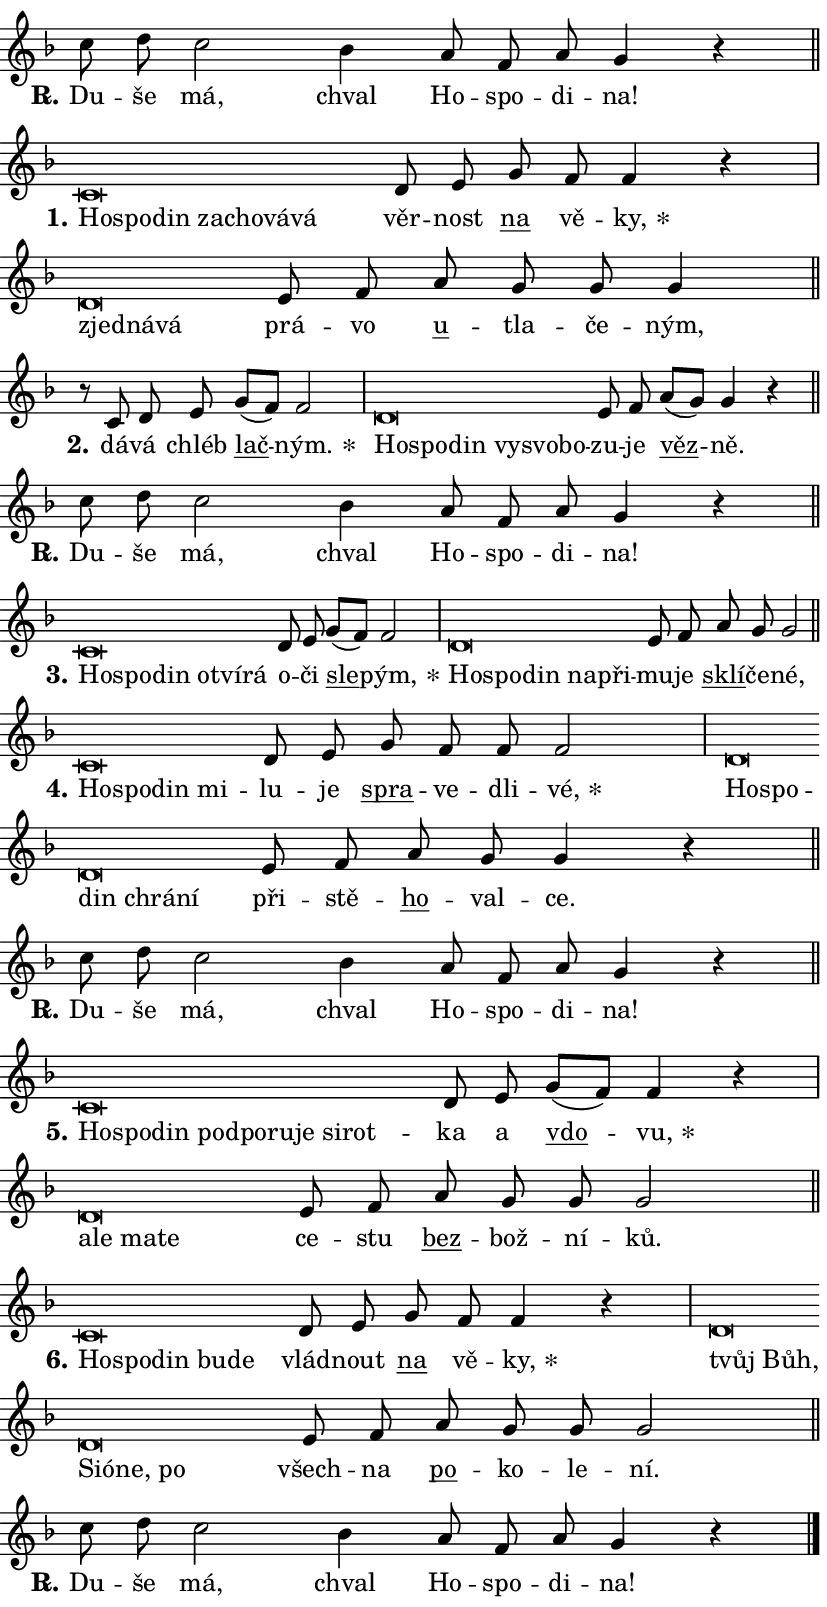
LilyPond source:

\version "2.24.0"
\header { tagline = "" }
\paper {
  indent = 0\cm
  top-margin = 0\cm
  right-margin = 0.13\cm % to fit lyric hyphens
  bottom-margin = 0\cm
  left-margin = 0\cm
  paper-width = 14\cm
  page-breaking = #ly:one-page-breaking
  system-system-spacing.basic-distance = #11
  score-system-spacing.basic-distance = #11
  ragged-last = ##f
}


%% Author: Thomas Morley
%% https://lists.gnu.org/archive/html/lilypond-user/2020-05/msg00002.html
#(define (line-position grob)
"Returns position of @var[grob} in current system:
   @code{'start}, if at first time-step
   @code{'end}, if at last time-step
   @code{'middle} otherwise
"
  (let* ((col (ly:item-get-column grob))
         (ln (ly:grob-object col 'left-neighbor))
         (rn (ly:grob-object col 'right-neighbor))
         (col-to-check-left (if (ly:grob? ln) ln col))
         (col-to-check-right (if (ly:grob? rn) rn col))
         (break-dir-left
           (and
             (ly:grob-property col-to-check-left 'non-musical #f)
             (ly:item-break-dir col-to-check-left)))
         (break-dir-right
           (and
             (ly:grob-property col-to-check-right 'non-musical #f)
             (ly:item-break-dir col-to-check-right))))
        (cond ((eqv? 1 break-dir-left) 'start)
              ((eqv? -1 break-dir-right) 'end)
              (else 'middle))))

#(define (tranparent-at-line-position vctor)
  (lambda (grob)
  "Relying on @code{line-position} select the relevant enry from @var{vctor}.
Used to determine transparency,"
    (case (line-position grob)
      ((end) (not (vector-ref vctor 0)))
      ((middle) (not (vector-ref vctor 1)))
      ((start) (not (vector-ref vctor 2))))))

noteHeadBreakVisibility =
#(define-music-function (break-visibility)(vector?)
"Makes @code{NoteHead}s transparent relying on @var{break-visibility}"
#{
  \override NoteHead.transparent =
    #(tranparent-at-line-position break-visibility)
#})

#(define delete-ledgers-for-transparent-note-heads
  (lambda (grob)
    "Reads whether a @code{NoteHead} is transparent.
If so this @code{NoteHead} is removed from @code{'note-heads} from
@var{grob}, which is supposed to be @code{LedgerLineSpanner}.
As a result ledgers are not printed for this @code{NoteHead}"
    (let* ((nhds-array (ly:grob-object grob 'note-heads))
           (nhds-list
             (if (ly:grob-array? nhds-array)
                 (ly:grob-array->list nhds-array)
                 '()))
           ;; Relies on the transparent-property being done before
           ;; Staff.LedgerLineSpanner.after-line-breaking is executed.
           ;; This is fragile ...
           (to-keep
             (remove
               (lambda (nhd)
                 (ly:grob-property nhd 'transparent #f))
               nhds-list)))
      ;; TODO find a better method to iterate over grob-arrays, similiar
      ;; to filter/remove etc for lists
      ;; For now rebuilt from scratch
      (set! (ly:grob-object grob 'note-heads)  '())
      (for-each
        (lambda (nhd)
          (ly:pointer-group-interface::add-grob grob 'note-heads nhd))
        to-keep))))

squashNotes = {
  \override NoteHead.X-extent = #'(-0.2 . 0.2)
  \override NoteHead.Y-extent = #'(-0.75 . 0)
  \override NoteHead.stencil =
    #(lambda (grob)
       (let ((pos (ly:grob-property grob 'staff-position)))
         (begin
           (if (< pos -7) (display "ERROR: Lower brevis then expected\n") (display ""))
           (if (<= pos -6) ly:text-interface::print ly:note-head::print))))
}
unSquashNotes = {
  \revert NoteHead.X-extent
  \revert NoteHead.Y-extent
  \revert NoteHead.stencil
}

hideNotes = \noteHeadBreakVisibility #begin-of-line-visible
unHideNotes = \noteHeadBreakVisibility #all-visible

% work-around for resetting accidentals
% https://lilypond.org/doc/v2.23/Documentation/notation/displaying-rhythms#unmetered-music
cadenzaMeasure = {
  \cadenzaOff
  \partial 1024 s1024
  \cadenzaOn
}

#(define-markup-command (accent layout props text) (markup?)
  "Underline accented syllable"
  (interpret-markup layout props
    #{\markup \override #'(offset . 4.3) \underline { #text }#}))

responsum = \markup \concat {
  "R" \hspace #-1.05 \path #0.1 #'((moveto 0 0.07) (lineto 0.9 0.8)) \hspace #0.05 "."
}

spaceSize = #0.6828661417322834 % exact space size for TeX Gyre Schola

\layout {
  \context {
    \Staff
    \remove "Time_signature_engraver"
    \override LedgerLineSpanner.after-line-breaking = #delete-ledgers-for-transparent-note-heads
  }
  \context {
    \Lyrics {
      \override LyricSpace.minimum-distance = \spaceSize
      \override LyricText.font-name = #"TeX Gyre Schola"
      \override LyricText.font-size = 1
      \override StanzaNumber.font-name = #"TeX Gyre Schola Bold"
      \override StanzaNumber.font-size = 1
    }
  }
  \context {
    \Score 
    \override NoteHead.text =
      #(lambda (grob) 
        (let ((pos (ly:grob-property grob 'staff-position)))
          #{\markup {
            \combine
              \halign #-0.55 \raise #(if (= pos -6) 0 0.5) \override #'(thickness . 2) \draw-line #'(3.2 . 0)
              \musicglyph "noteheads.sM1"
          }#}))
  }
}

% magnetic-lyrics.ily
%
%   written by
%     Jean Abou Samra <jean@abou-samra.fr>
%     Werner Lemberg <wl@gnu.org>
%
%   adapted by
%     Jiri Hon <jiri.hon@gmail.com>
%
% Version 2022-Apr-15

% https://www.mail-archive.com/lilypond-user@gnu.org/msg149350.html

#(define (Left_hyphen_pointer_engraver context)
   "Collect syllable-hyphen-syllable occurrences in lyrics and store
them in properties.  This engraver only looks to the left.  For
example, if the lyrics input is @code{foo -- bar}, it does the
following.

@itemize @bullet
@item
Set the @code{text} property of the @code{LyricHyphen} grob between
@q{foo} and @q{bar} to @code{foo}.

@item
Set the @code{left-hyphen} property of the @code{LyricText} grob with
text @q{foo} to the @code{LyricHyphen} grob between @q{foo} and
@q{bar}.
@end itemize

Use this auxiliary engraver in combination with the
@code{lyric-@/text::@/apply-@/magnetic-@/offset!} hook."
   (let ((hyphen #f)
         (text #f))
     (make-engraver
      (acknowledgers
       ((lyric-syllable-interface engraver grob source-engraver)
        (set! text grob)))
      (end-acknowledgers
       ((lyric-hyphen-interface engraver grob source-engraver)
        ;(when (not (grob::has-interface grob 'lyric-space-interface))
          (set! hyphen grob)));)
      ((stop-translation-timestep engraver)
       (when (and text hyphen)
         (ly:grob-set-object! text 'left-hyphen hyphen))
       (set! text #f)
       (set! hyphen #f)))))

#(define (lyric-text::apply-magnetic-offset! grob)
   "If the space between two syllables is less than the value in
property @code{LyricText@/.details@/.squash-threshold}, move the right
syllable to the left so that it gets concatenated with the left
syllable.

Use this function as a hook for
@code{LyricText@/.after-@/line-@/breaking} if the
@code{Left_@/hyphen_@/pointer_@/engraver} is active."
   (let ((hyphen (ly:grob-object grob 'left-hyphen #f)))
     (when hyphen
       (let ((left-text (ly:spanner-bound hyphen LEFT)))
         (when (grob::has-interface left-text 'lyric-syllable-interface)
           (let* ((common (ly:grob-common-refpoint grob left-text X))
                  (this-x-ext (ly:grob-extent grob common X))
                  (left-x-ext
                   (begin
                     ;; Trigger magnetism for left-text.
                     (ly:grob-property left-text 'after-line-breaking)
                     (ly:grob-extent left-text common X)))
                  ;; `delta` is the gap width between two syllables.
                  (delta (- (interval-start this-x-ext)
                            (interval-end left-x-ext)))
                  (details (ly:grob-property grob 'details))
                  (threshold (assoc-get 'squash-threshold details 0.2)))
             (when (< delta threshold)
               (let* (;; We have to manipulate the input text so that
                      ;; ligatures crossing syllable boundaries are not
                      ;; disabled.  For languages based on the Latin
                      ;; script this is essentially a beautification.
                      ;; However, for non-Western scripts it can be a
                      ;; necessity.
                      (lt (ly:grob-property left-text 'text))
                      (rt (ly:grob-property grob 'text))
                      (is-space (grob::has-interface hyphen 'lyric-space-interface))
                      (space (if is-space " " ""))
                      (extra-delta (if is-space spaceSize 0))
                      ;; Append new syllable.
                      (ltrt-space (if (and (string? lt) (string? rt))
                                (string-append lt space rt)
                                (make-concat-markup (list lt space rt))))
                      ;; Right-align `ltrt` to the right side.
                      (ltrt-space-markup (grob-interpret-markup
                               grob
                               (make-translate-markup
                                (cons (interval-length this-x-ext) 0)
                                (make-right-align-markup ltrt-space)))))
                 (begin
                   ;; Don't print `left-text`.
                   (ly:grob-set-property! left-text 'stencil #f)
                   ;; Set text and stencil (which holds all collected
                   ;; syllables so far) and shift it to the left.
                   (ly:grob-set-property! grob 'text ltrt-space)
                   (ly:grob-set-property! grob 'stencil ltrt-space-markup)
                   (ly:grob-translate-axis! grob (- (- delta extra-delta)) X))))))))))


#(define (lyric-hyphen::displace-bounds-first grob)
   ;; Make very sure this callback isn't triggered too early.
   (let ((left (ly:spanner-bound grob LEFT))
         (right (ly:spanner-bound grob RIGHT)))
     (ly:grob-property left 'after-line-breaking)
     (ly:grob-property right 'after-line-breaking)
     (ly:lyric-hyphen::print grob)))

squashThreshold = #0.4

\layout {
  \context {
    \Lyrics
    \consists #Left_hyphen_pointer_engraver
    \override LyricText.after-line-breaking =
      #lyric-text::apply-magnetic-offset!
    \override LyricHyphen.stencil = #lyric-hyphen::displace-bounds-first
    \override LyricText.details.squash-threshold = \squashThreshold
    \override LyricHyphen.minimum-distance = 0
    \override LyricHyphen.minimum-length = \squashThreshold
  }
}

squashText = \override LyricText.details.squash-threshold = 9999
unSquashText = \override LyricText.details.squash-threshold = \squashThreshold

leftText = \override LyricText.self-alignment-X = #LEFT
unLeftText = \revert LyricText.self-alignment-X

starOffset = #(lambda (grob) 
                (let ((x_offset (ly:self-alignment-interface::aligned-on-x-parent grob)))
                  (if (= x_offset 0) 0 (+ x_offset 1.2))))

star = #(define-music-function (syllable)(string?)
"Append star separator at the end of a syllable"
#{
  \once \override LyricText.X-offset = #starOffset
  \lyricmode { \markup {
    #syllable
    \override #'((font-name . "TeX Gyre Schola Bold")) \hspace #0.2 \lower #0.65 \larger "*"
  } }
#})

starAccent = #(define-music-function (syllable)(string?)
"Append star separator at the end of a syllable and make accent"
#{
  \once \override LyricText.X-offset = #starOffset
  \lyricmode { \markup {
    \accent #syllable
    \override #'((font-name . "TeX Gyre Schola Bold")) \hspace #0.2 \lower #0.65 \larger "*"
  } }
#})

breath = #(define-music-function (syllable)(string?)
"Append breathing indicator at the end of a syllable"
#{
  \lyricmode { \markup { #syllable "+" } }
#})

optionalBreath = #(define-music-function (syllable)(string?)
"Append optional breathing indicator at the end of a syllable"
#{
  \lyricmode { \markup { #syllable "(+)" } }
#})


\score {
    <<
        \new Voice = "melody" { \cadenzaOn \key f \major \relative { c''8 d c2 bes4 a8 f a g4 r \cadenzaMeasure \bar "||" \break } }
        \new Lyrics \lyricsto "melody" { \lyricmode { \set stanza = \responsum
Du -- še má, chval Ho -- spo -- di -- na! } }
    >>
    \layout {}
}

\score {
    <<
        \new Voice = "melody" { \cadenzaOn \key f \major \relative { \squashNotes c'\breve*1/16 \hideNotes \breve*1/16 \bar "" \breve*1/16 \bar "" \breve*1/16 \bar "" \breve*1/16 \bar "" \breve*1/16 \breve*1/16 \bar "" \unHideNotes \unSquashNotes d8 e \bar "" g f f4 r \cadenzaMeasure \bar "|" \squashNotes d\breve*1/16 \hideNotes \breve*1/16 \breve*1/16 \bar "" \unHideNotes \unSquashNotes e8 f \bar "" a g g g4 \cadenzaMeasure \bar "||" \break } }
        \new Lyrics \lyricsto "melody" { \lyricmode { \set stanza = "1."
\leftText Ho -- \squashText spo -- din za -- cho -- vá -- vá \unLeftText \unSquashText věr -- nost \markup \accent na vě -- \star ky, \leftText zjed -- \squashText ná -- vá \unLeftText \unSquashText prá -- vo \markup \accent u -- tla -- če -- ným, } }
    >>
    \layout {}
}

\score {
    <<
        \new Voice = "melody" { \cadenzaOn \key f \major \relative { r8 c' d8 e \bar "" g[( f)] f2 \cadenzaMeasure \bar "|" \squashNotes d\breve*1/16 \hideNotes \breve*1/16 \bar "" \breve*1/16 \bar "" \breve*1/16 \bar "" \breve*1/16 \breve*1/16 \bar "" \unHideNotes \unSquashNotes e8 f \bar "" a[( g)] g4 r \cadenzaMeasure \bar "||" \break } }
        \new Lyrics \lyricsto "melody" { \lyricmode { \set stanza = "2."
dá -- vá chléb \markup \accent lač -- \star ným. \leftText Ho -- \squashText spo -- din vy -- svo -- bo -- \unLeftText \unSquashText zu -- je \markup \accent věz -- ně. } }
    >>
    \layout {}
}

\score {
    <<
        \new Voice = "melody" { \cadenzaOn \key f \major \relative { c''8 d c2 bes4 a8 f a g4 r \cadenzaMeasure \bar "||" \break } }
        \new Lyrics \lyricsto "melody" { \lyricmode { \set stanza = \responsum
Du -- še má, chval Ho -- spo -- di -- na! } }
    >>
    \layout {}
}

\score {
    <<
        \new Voice = "melody" { \cadenzaOn \key f \major \relative { \squashNotes c'\breve*1/16 \hideNotes \breve*1/16 \bar "" \breve*1/16 \bar "" \breve*1/16 \bar "" \breve*1/16 \breve*1/16 \bar "" \unHideNotes \unSquashNotes d8 e \bar "" g[( f)] f2 \cadenzaMeasure \bar "|" \squashNotes d\breve*1/16 \hideNotes \breve*1/16 \bar "" \breve*1/16 \bar "" \breve*1/16 \breve*1/16 \bar "" \unHideNotes \unSquashNotes e8 f \bar "" a g g2 \cadenzaMeasure \bar "||" \break } }
        \new Lyrics \lyricsto "melody" { \lyricmode { \set stanza = "3."
\leftText Ho -- \squashText spo -- din o -- tví -- rá \unLeftText \unSquashText o -- či \markup \accent sle -- \star pým, \leftText Ho -- \squashText spo -- din na -- při -- \unLeftText \unSquashText mu -- je \markup \accent sklí -- če -- né, } }
    >>
    \layout {}
}

\score {
    <<
        \new Voice = "melody" { \cadenzaOn \key f \major \relative { \squashNotes c'\breve*1/16 \hideNotes \breve*1/16 \bar "" \breve*1/16 \breve*1/16 \bar "" \unHideNotes \unSquashNotes d8 e \bar "" g f f f2 \cadenzaMeasure \bar "|" \squashNotes d\breve*1/16 \hideNotes \breve*1/16 \bar "" \breve*1/16 \bar "" \breve*1/16 \breve*1/16 \bar "" \unHideNotes \unSquashNotes e8 f \bar "" a g g4 r \cadenzaMeasure \bar "||" \break } }
        \new Lyrics \lyricsto "melody" { \lyricmode { \set stanza = "4."
\leftText Ho -- \squashText spo -- din mi -- \unLeftText \unSquashText lu -- je \markup \accent spra -- ve -- dli -- \star vé, \leftText Ho -- \squashText spo -- din chrá -- ní \unLeftText \unSquashText při -- stě -- \markup \accent ho -- val -- ce. } }
    >>
    \layout {}
}

\score {
    <<
        \new Voice = "melody" { \cadenzaOn \key f \major \relative { c''8 d c2 bes4 a8 f a g4 r \cadenzaMeasure \bar "||" \break } }
        \new Lyrics \lyricsto "melody" { \lyricmode { \set stanza = \responsum
Du -- še má, chval Ho -- spo -- di -- na! } }
    >>
    \layout {}
}

\score {
    <<
        \new Voice = "melody" { \cadenzaOn \key f \major \relative { \squashNotes c'\breve*1/16 \hideNotes \breve*1/16 \bar "" \breve*1/16 \bar "" \breve*1/16 \bar "" \breve*1/16 \bar "" \breve*1/16 \bar "" \breve*1/16 \bar "" \breve*1/16 \breve*1/16 \bar "" \unHideNotes \unSquashNotes d8 e \bar "" g[( f)] f4 r \cadenzaMeasure \bar "|" \squashNotes d\breve*1/16 \hideNotes \breve*1/16 \bar "" \breve*1/16 \breve*1/16 \bar "" \unHideNotes \unSquashNotes e8 f \bar "" a g g g2 \cadenzaMeasure \bar "||" \break } }
        \new Lyrics \lyricsto "melody" { \lyricmode { \set stanza = "5."
\leftText Ho -- \squashText spo -- din pod -- po -- ru -- je si -- rot -- \unLeftText \unSquashText ka a \markup \accent vdo -- \star vu, \leftText a -- \squashText le ma -- te \unLeftText \unSquashText ce -- stu \markup \accent bez -- bož -- ní -- ků. } }
    >>
    \layout {}
}

\score {
    <<
        \new Voice = "melody" { \cadenzaOn \key f \major \relative { \squashNotes c'\breve*1/16 \hideNotes \breve*1/16 \bar "" \breve*1/16 \bar "" \breve*1/16 \breve*1/16 \bar "" \unHideNotes \unSquashNotes d8 e \bar "" g f f4 r \cadenzaMeasure \bar "|" \squashNotes d\breve*1/16 \hideNotes \breve*1/16 \bar "" \breve*1/16 \bar "" \breve*1/16 \bar "" \breve*1/16 \breve*1/16 \bar "" \unHideNotes \unSquashNotes e8 f \bar "" a g g g2 \cadenzaMeasure \bar "||" \break } }
        \new Lyrics \lyricsto "melody" { \lyricmode { \set stanza = "6."
\leftText Ho -- \squashText spo -- din bu -- de \unLeftText \unSquashText vlád -- nout \markup \accent na vě -- \star ky, \leftText tvůj \squashText Bůh, Si -- ó -- ne, po \unLeftText \unSquashText všech -- na \markup \accent po -- ko -- le -- ní. } }
    >>
    \layout {}
}

\score {
    <<
        \new Voice = "melody" { \cadenzaOn \key f \major \relative { c''8 d c2 bes4 a8 f a g4 r \cadenzaMeasure \bar "||" \break } \bar "|." }
        \new Lyrics \lyricsto "melody" { \lyricmode { \set stanza = \responsum
Du -- še má, chval Ho -- spo -- di -- na! } }
    >>
    \layout {}
}
